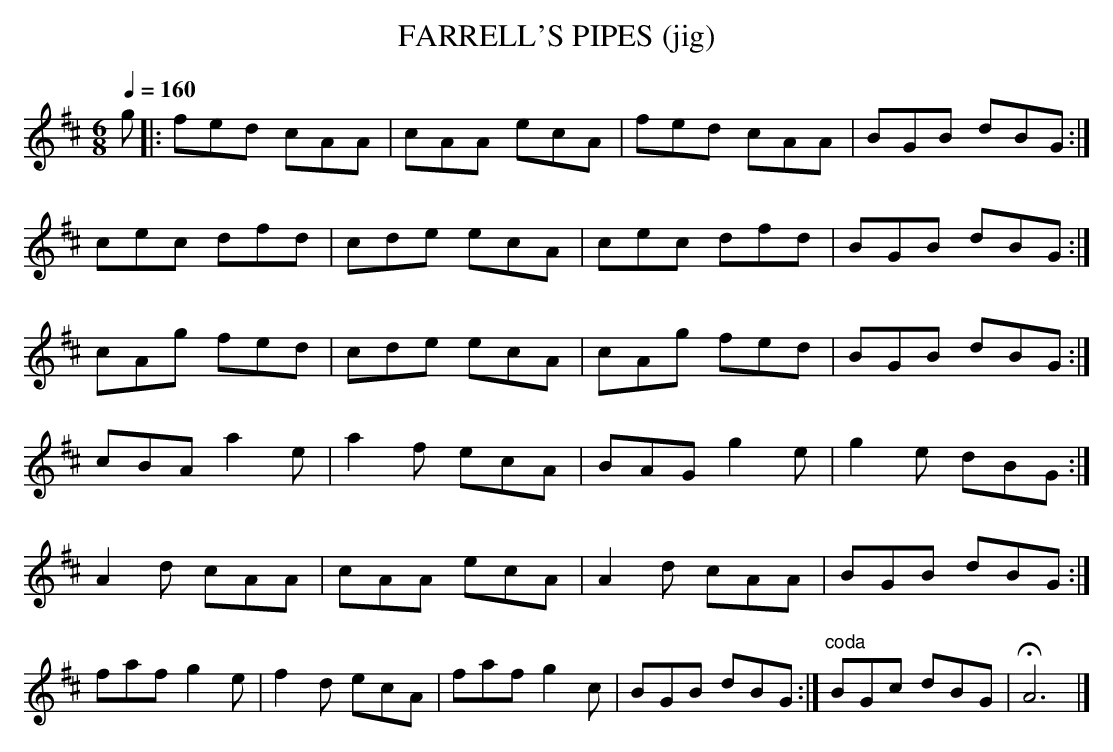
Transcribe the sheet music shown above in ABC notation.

X:1
T:FARRELL'S PIPES (jig)
Q:1/4=160
M:6/8
L:1/8
K:Amix
g|:fed cAA|cAA ecA|fed cAA|BGB dBG :|
cec dfd|cde ecA|cec dfd|BGB dBG :|
cAg fed|cde ecA|cAg fed|BGB dBG :|
cBA a2e|a2f ecA|BAG g2e|g2e dBG :|
A2d cAA|cAA ecA|A2d cAA|BGB dBG :|
faf g2e|f2d ecA|faf g2c|BGB dBG :|\
"coda" BGc dBG|HA6|]
